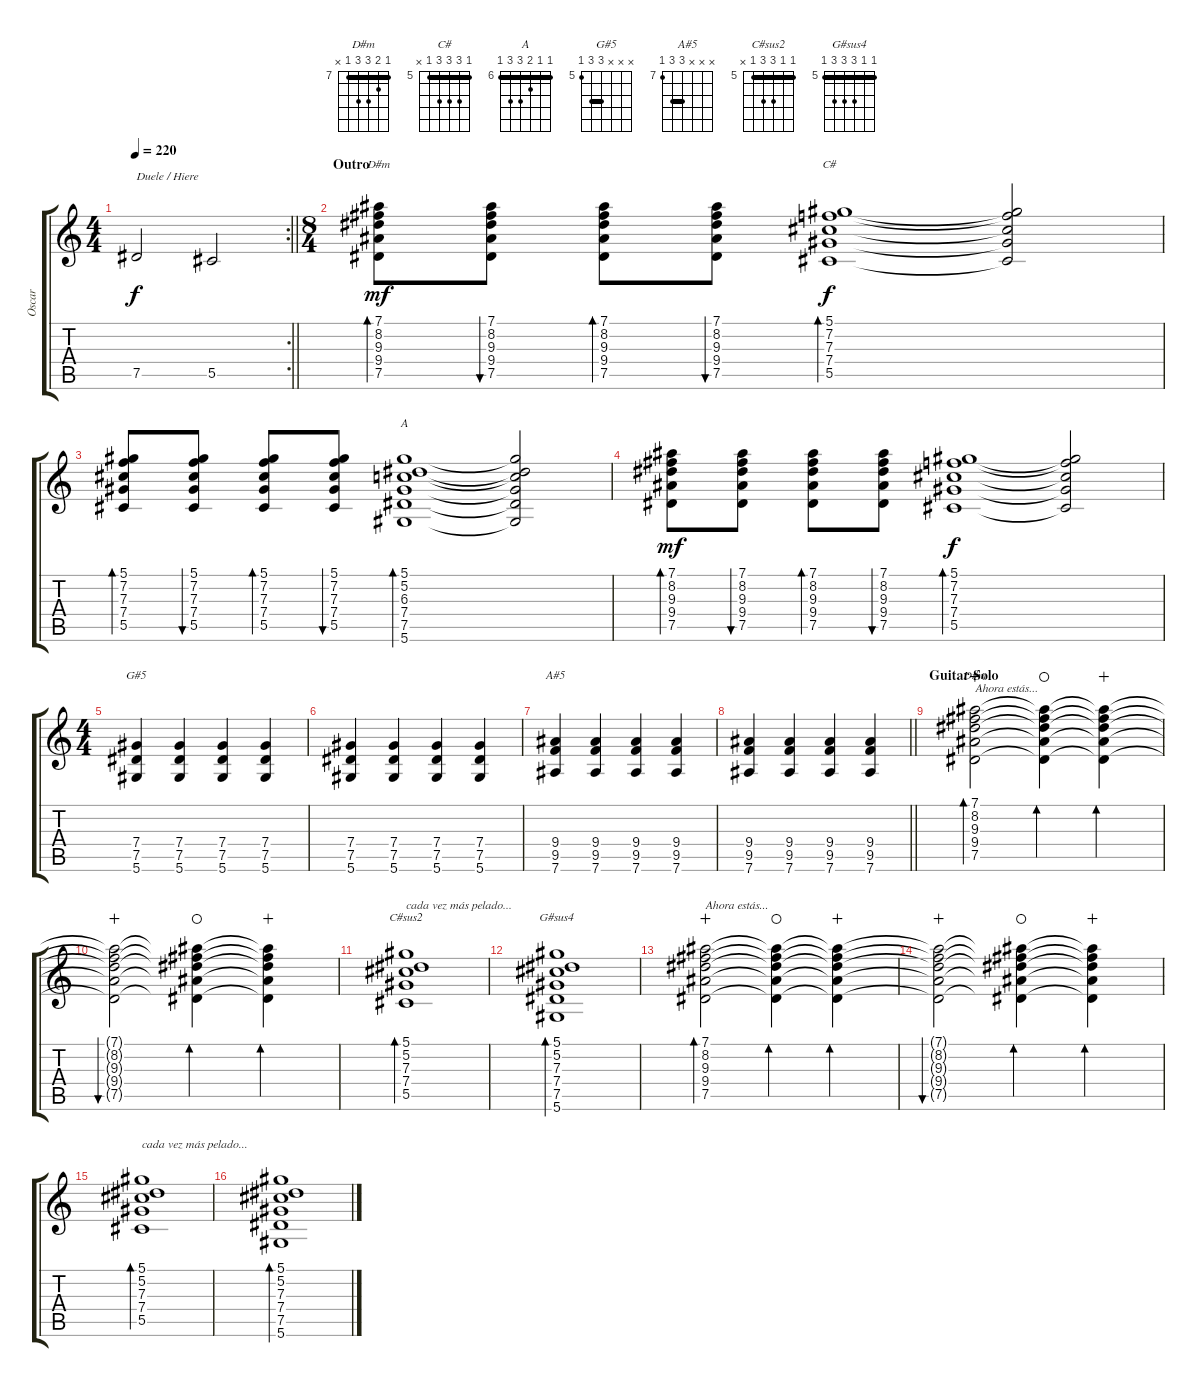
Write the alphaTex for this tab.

\track ("Oscar" "Oscar") {instrument acousticguitarsteel}
\staff {score tabs}
\tuning (Eb4 Bb3 Gb3 Db3 Ab2 Eb2) {hide}
\chord ("D#m" 7 8 9 9 7 0) {firstfret 7 barre 7}
\chord ("C#" 5 7 7 7 5 x) {firstfret 5 barre 5}
\chord ("A" 6 6 7 8 8 6) {firstfret 6 barre 6}
\chord ("G#5" x x x 7 7 5) {firstfret 5 barre 7}
\chord ("A#5" x x x 9 9 7) {firstfret 7 barre 9}
\chord ("D#m" 7 8 9 9 7 x) {firstfret 7 barre 7}
\chord ("C#sus2" 5 5 7 7 5 x) {firstfret 5 barre 5}
\chord ("G#sus4" 5 5 7 7 7 5) {firstfret 5 barre 5}
\rc 2
\ts (4 4)
\tempo 220
\clef g2
\barLineRight lightlight
\ks c
7.5.2{txt "Duele / Hiere" dy f} 5.5.2 |
\ts (8 4)
\section ("" "Outro")
(7.1 8.2 9.3 9.4 7.5).8{bd 60 ch "D#m" dy mf} (7.1 8.2 9.3 9.4 7.5).8{bu 60} (7.1 8.2 9.3 9.4 7.5).8{bd 60} (7.1 8.2 9.3 9.4 7.5).8{bu 60} (5.1 7.2 7.3 7.4 5.5).1{bd 60 ch "C#" dy f} (5.1{t} 7.2{t} 7.3{t} 7.4{t} 5.5{t}).2 |
(5.1 7.2 7.3 7.4 5.5).8{bd 240} (5.1 7.2 7.3 7.4 5.5).8{bu 60} (5.1 7.2 7.3 7.4 5.5).8{bd 60} (5.1 7.2 7.3 7.4 5.5).8{bu 60} (5.1 5.2 6.3 7.4 7.5 5.6).1{bd 60 ch "A"} (5.1{t} 5.2{t} 6.3{t} 7.4{t} 7.5{t} 5.6{t}).2 |
(7.1 8.2 9.3 9.4 7.5).8{bd 60 dy mf} (7.1 8.2 9.3 9.4 7.5).8{bu 60} (7.1 8.2 9.3 9.4 7.5).8{bd 60} (7.1 8.2 9.3 9.4 7.5).8{bu 60} (5.1 7.2 7.3 7.4 5.5).1{bd 60 dy f} (5.1{t} 7.2{t} 7.3{t} 7.4{t} 5.5{t}).2 |
\ts (4 4)
(7.4 7.5 5.6).4{ch "G#5"} (7.4 7.5 5.6).4 (7.4 7.5 5.6).4 (7.4 7.5 5.6).4 |
(7.4 7.5 5.6).4 (7.4 7.5 5.6).4 (7.4 7.5 5.6).4 (7.4 7.5 5.6).4 |
(9.4 9.5 7.6).4{ch "A#5"} (9.4 9.5 7.6).4 (9.4 9.5 7.6).4 (9.4 9.5 7.6).4 |
\barLineRight lightlight
(9.4 9.5 7.6).4 (9.4 9.5 7.6).4 (9.4 9.5 7.6).4 (9.4 9.5 7.6).4 |
\section ("" "Guitar Solo")
(7.1 8.2 9.3 9.4 7.5).2{bd 240 ch "D#m" txt "Ahora estás..." wahc} (7.1{t} 8.2{t} 9.3{t} 9.4{t} 7.5{t}).4{bd 240 waho} (7.1{t} 8.2{t} 9.3{t} 9.4{t} 7.5{t}).4{bd 240 wahc} |
(7.1{t} 8.2{t} 9.3{t} 9.4{t} 7.5{t}).2{bu 240 wahc} (7.1{t} 8.2{t} 9.3{t} 9.4{t} 7.5{t}).4{bd 240 waho} (7.1{t} 8.2{t} 9.3{t} 9.4{t} 7.5{t}).4{bd 240 wahc} |
(5.1 5.2 7.3 7.4 5.5).1{bd 240 ch "C#sus2" txt "cada vez más pelado..."} |
(5.1 5.2 7.3 7.4 7.5 5.6).1{bd 240 ch "G#sus4"} |
(7.1 8.2 9.3 9.4 7.5).2{bd 240 txt "Ahora estás..." wahc} (7.1{t} 8.2{t} 9.3{t} 9.4{t} 7.5{t}).4{bd 240 waho} (7.1{t} 8.2{t} 9.3{t} 9.4{t} 7.5{t}).4{bd 240 wahc} |
(7.1{t} 8.2{t} 9.3{t} 9.4{t} 7.5{t}).2{bu 240 wahc} (7.1{t} 8.2{t} 9.3{t} 9.4{t} 7.5{t}).4{bd 240 waho} (7.1{t} 8.2{t} 9.3{t} 9.4{t} 7.5{t}).4{bd 240 wahc} |
(5.1 5.2 7.3 7.4 5.5).1{bd 240 txt "cada vez más pelado..."} |
(5.1 5.2 7.3 7.4 7.5 5.6).1{bd 240}
